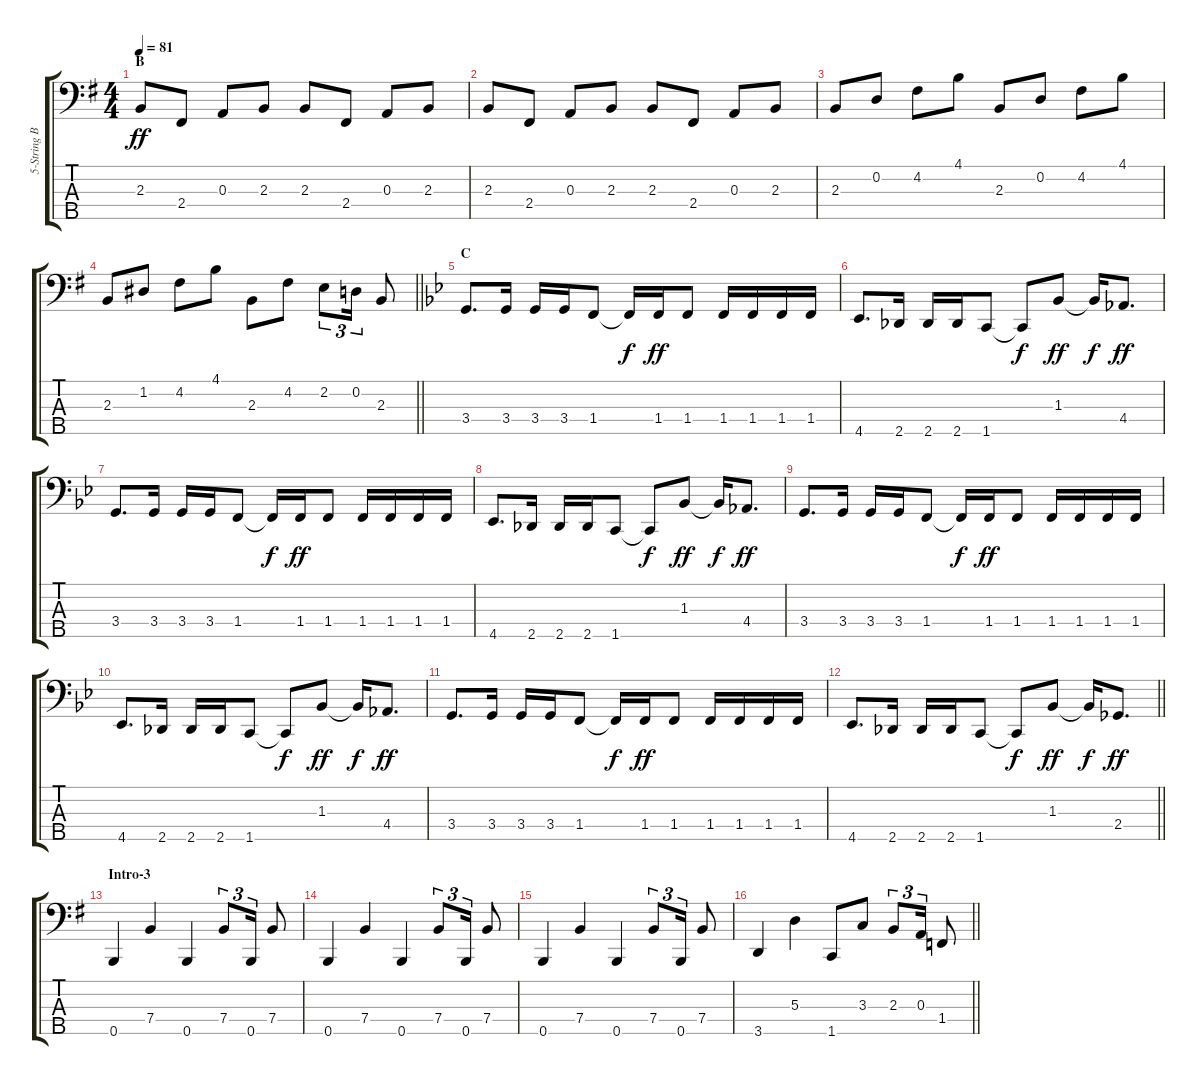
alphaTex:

\track ("5-String Bass" "5-String B") {instrument electricbassfinger}
\staff {score tabs}
\tuning (G2 D2 A1 E1 B0) {hide}
\ts (4 4)
\section ("" "B")
\tempo 81
\clef f4
\ks g
2.3.8{dy ff} 2.4.8 0.3.8 2.3.8 2.3.8 2.4.8 0.3.8 2.3.8 |
2.3.8 2.4.8 0.3.8 2.3.8 2.3.8 2.4.8 0.3.8 2.3.8 |
2.3.8 0.2.8 4.2.8 4.1.8 2.3.8 0.2.8 4.2.8 4.1.8 |
\barLineRight lightlight
2.3.8 1.2.8 4.2.8 4.1.8 2.3.8 4.2.8 2.2.8{tu (3 2)} 0.2.16{tu (3 2)} 2.3.8 |
\section ("" "C")
\ks bb
3.4.8{d} 3.4.16 3.4.16 3.4.16 1.4.8 1.4{t}.16{dy f} 1.4.16{dy ff} 1.4.8 1.4.16 1.4.16 1.4.16 1.4.16 |
4.5.8{d} 2.5.16 2.5.16 2.5.16 1.5.8 1.5{t}.8{dy f} 1.3.8{dy ff} 1.3{t}.16{dy f} 4.4.8{d dy ff} |
3.4.8{d} 3.4.16 3.4.16 3.4.16 1.4.8 1.4{t}.16{dy f} 1.4.16{dy ff} 1.4.8 1.4.16 1.4.16 1.4.16 1.4.16 |
4.5.8{d} 2.5.16 2.5.16 2.5.16 1.5.8 1.5{t}.8{dy f} 1.3.8{dy ff} 1.3{t}.16{dy f} 4.4.8{d dy ff} |
3.4.8{d} 3.4.16 3.4.16 3.4.16 1.4.8 1.4{t}.16{dy f} 1.4.16{dy ff} 1.4.8 1.4.16 1.4.16 1.4.16 1.4.16 |
4.5.8{d} 2.5.16 2.5.16 2.5.16 1.5.8 1.5{t}.8{dy f} 1.3.8{dy ff} 1.3{t}.16{dy f} 4.4.8{d dy ff} |
3.4.8{d} 3.4.16 3.4.16 3.4.16 1.4.8 1.4{t}.16{dy f} 1.4.16{dy ff} 1.4.8 1.4.16 1.4.16 1.4.16 1.4.16 |
\barLineRight lightlight
4.5.8{d} 2.5.16 2.5.16 2.5.16 1.5.8 1.5{t}.8{dy f} 1.3.8{dy ff} 1.3{t}.16{dy f} 2.4.8{d dy ff} |
\section ("" "Intro-3")
\ks g
0.5.4 7.4.4 0.5.4 7.4.8{tu (3 2)} 0.5.16{tu (3 2)} 7.4.8 |
0.5.4 7.4.4 0.5.4 7.4.8{tu (3 2)} 0.5.16{tu (3 2)} 7.4.8 |
0.5.4 7.4.4 0.5.4 7.4.8{tu (3 2)} 0.5.16{tu (3 2)} 7.4.8 |
\barLineRight lightlight
3.5.4 5.3.4 1.5.8 3.3.8 2.3.8{tu (3 2)} 0.3.16{tu (3 2)} 1.4.8
